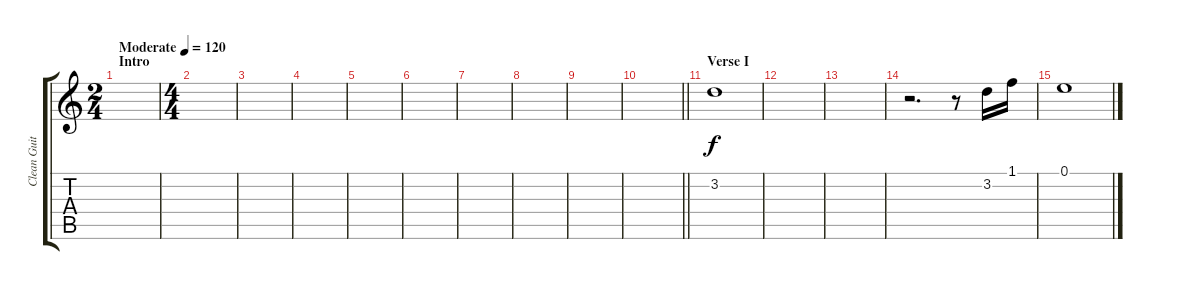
\track ("Clean Guitar" "Clean Guit") {instrument electricguitarclean}
\staff {score tabs}
\tuning (E4 B3 G3 D3 A2 D2) {hide}
\ts (2 4)
\section ("" "Intro")
\tempo (120 "Moderate")
\clef g2
\ks c
|
\ts (4 4)
|
|
|
|
|
|
|
|
\barLineRight lightlight
|
\section ("" "Verse I")
3.2.1 |
|
|
r.2{d} r.8 3.2.16 1.1.16 |
0.1.1
